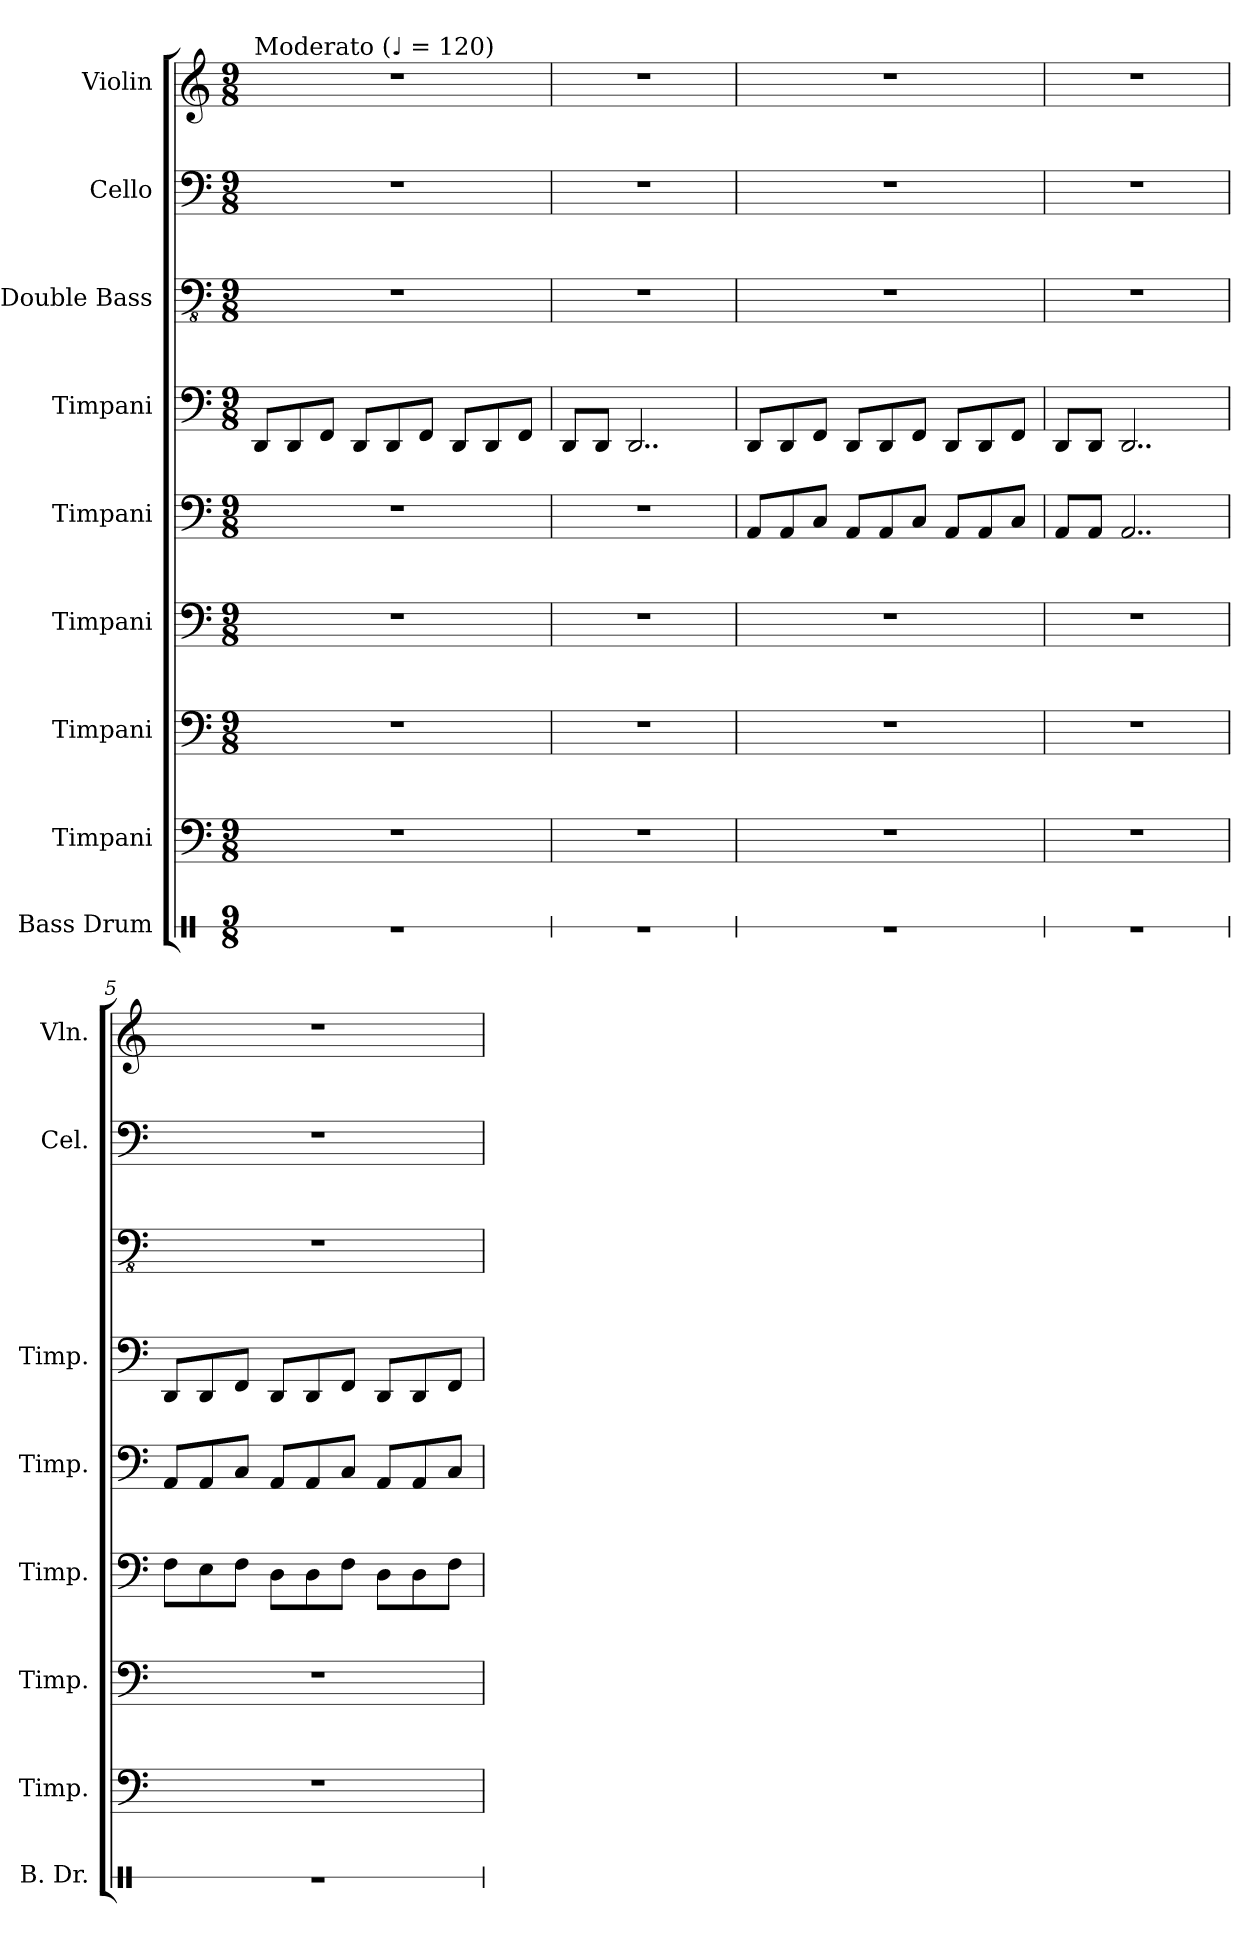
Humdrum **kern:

**kern	**kern	**kern	**kern	**kern	**kern	**kern	**kern	**kern
*part9	*part8	*part7	*part6	*part5	*part4	*part3	*part2	*part1
*staff9	*staff8	*staff7	*staff6	*staff5	*staff4	*staff3	*staff2	*staff1
*I"Bass Drum	*I"Timpani	*I"Timpani	*I"Timpani	*I"Timpani	*I"Timpani	*I"Double Bass	*I"Cello	*I"Violin
*I'B. Dr.	*I'Timp.	*I'Timp.	*I'Timp.	*I'Timp.	*I'Timp.	*	*I'Cel.	*I'Vln.
*stria1	*	*	*	*	*	*	*	*
*clefX	*clefF4	*clefF4	*clefF4	*clefF4	*clefF4	*clefFv4	*clefF4	*clefG2
*	*	*	*	*	*	*ITrd7c12	*	*
*k[]	*k[]	*k[]	*k[]	*k[]	*k[]	*k[]	*k[]	*k[]
*C:	*C:	*C:	*C:	*C:	*C:	*C:	*C:	*C:
*M9/8	*M9/8	*M9/8	*M9/8	*M9/8	*M9/8	*M9/8	*M9/8	*M9/8
=1	=1	=1	=1	=1	=1	=1	=1	=1
!	!	!	!	!	!	!	!	!LO:TX:a:t=Moderato (♩ = 120)
8%9r	8%9r	8%9r	8%9r	8%9r	8DD/L	8%9r	8%9r	8%9r
.	.	.	.	.	8DD/	.	.	.
.	.	.	.	.	8FF/J	.	.	.
.	.	.	.	.	8DD/L	.	.	.
.	.	.	.	.	8DD/	.	.	.
.	.	.	.	.	8FF/J	.	.	.
.	.	.	.	.	8DD/L	.	.	.
.	.	.	.	.	8DD/	.	.	.
.	.	.	.	.	8FF/J	.	.	.
=2	=2	=2	=2	=2	=2	=2	=2	=2
8%9r	8%9r	8%9r	8%9r	8%9r	8DD/L	8%9r	8%9r	8%9r
.	.	.	.	.	8DD/J	.	.	.
.	.	.	.	.	2..DD/	.	.	.
=3	=3	=3	=3	=3	=3	=3	=3	=3
8%9r	8%9r	8%9r	8%9r	8AA/L	8DD/L	8%9r	8%9r	8%9r
.	.	.	.	8AA/	8DD/	.	.	.
.	.	.	.	8C/J	8FF/J	.	.	.
.	.	.	.	8AA/L	8DD/L	.	.	.
.	.	.	.	8AA/	8DD/	.	.	.
.	.	.	.	8C/J	8FF/J	.	.	.
.	.	.	.	8AA/L	8DD/L	.	.	.
.	.	.	.	8AA/	8DD/	.	.	.
.	.	.	.	8C/J	8FF/J	.	.	.
=4	=4	=4	=4	=4	=4	=4	=4	=4
8%9r	8%9r	8%9r	8%9r	8AA/L	8DD/L	8%9r	8%9r	8%9r
.	.	.	.	8AA/J	8DD/J	.	.	.
.	.	.	.	2..AA/	2..DD/	.	.	.
=5	=5	=5	=5	=5	=5	=5	=5	=5
8%9r	8%9r	8%9r	8F\L	8AA/L	8DD/L	8%9r	8%9r	8%9r
.	.	.	8E\	8AA/	8DD/	.	.	.
.	.	.	8F\J	8C/J	8FF/J	.	.	.
.	.	.	8D\L	8AA/L	8DD/L	.	.	.
.	.	.	8D\	8AA/	8DD/	.	.	.
.	.	.	8F\J	8C/J	8FF/J	.	.	.
.	.	.	8D\L	8AA/L	8DD/L	.	.	.
.	.	.	8D\	8AA/	8DD/	.	.	.
.	.	.	8F\J	8C/J	8FF/J	.	.	.
=	=	=	=	=	=	=	=	=
*-	*-	*-	*-	*-	*-	*-	*-	*-
